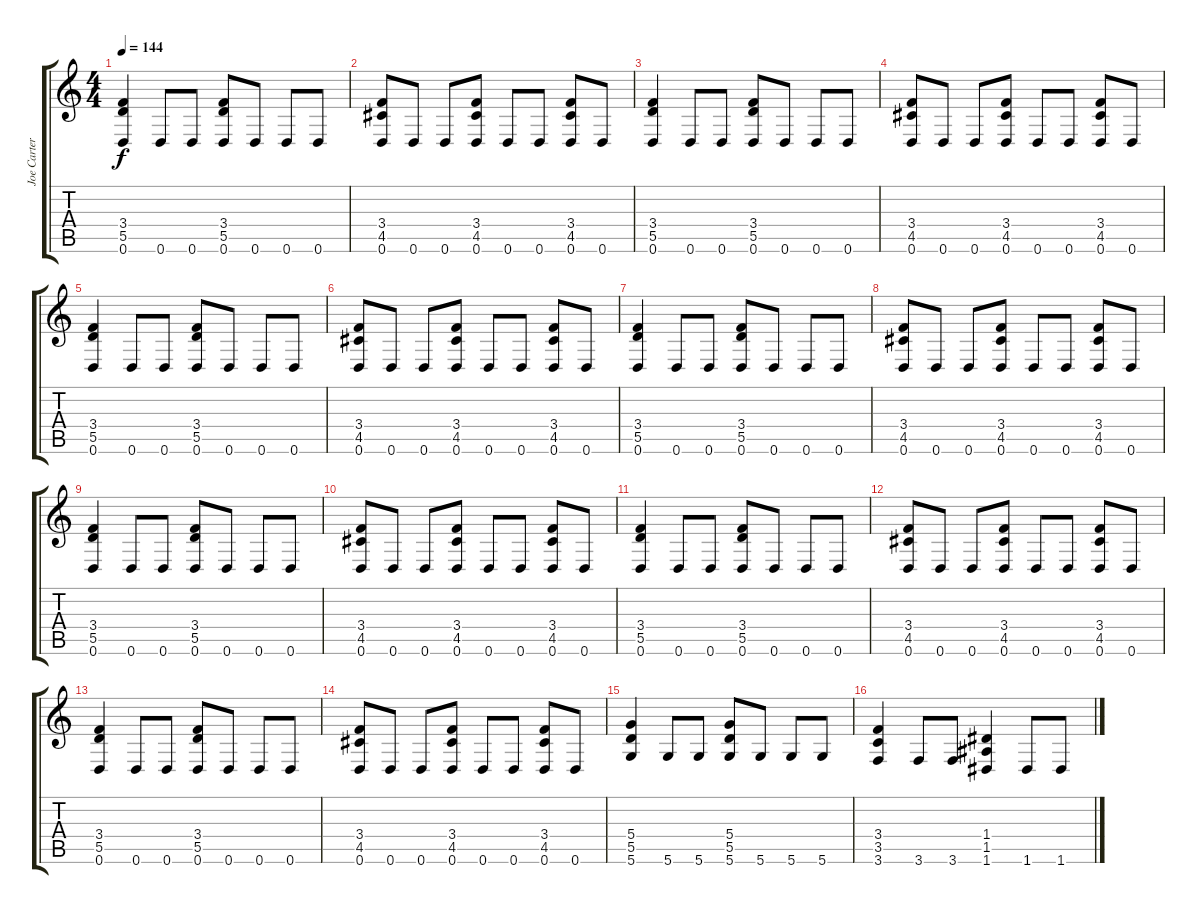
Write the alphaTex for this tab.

\track ("Joe Carter (Second Guitar)" "Joe Carter") {instrument overdrivenguitar}
\staff {score tabs}
\tuning (E4 B3 G3 D3 A2 D2) {hide}
\ts (4 4)
\tempo 144
\clef g2
\ks c
(3.4 5.5 0.6).4{dy f} 0.6.8 0.6.8 (3.4 5.5 0.6).8 0.6.8 0.6.8 0.6.8 |
(3.4 4.5 0.6).8 0.6.8 0.6.8 (3.4 4.5 0.6).8 0.6.8 0.6.8 (3.4 4.5 0.6).8 0.6.8 |
(3.4 5.5 0.6).4 0.6.8 0.6.8 (3.4 5.5 0.6).8 0.6.8 0.6.8 0.6.8 |
(3.4 4.5 0.6).8 0.6.8 0.6.8 (3.4 4.5 0.6).8 0.6.8 0.6.8 (3.4 4.5 0.6).8 0.6.8 |
(3.4 5.5 0.6).4 0.6.8 0.6.8 (3.4 5.5 0.6).8 0.6.8 0.6.8 0.6.8 |
(3.4 4.5 0.6).8 0.6.8 0.6.8 (3.4 4.5 0.6).8 0.6.8 0.6.8 (3.4 4.5 0.6).8 0.6.8 |
(3.4 5.5 0.6).4 0.6.8 0.6.8 (3.4 5.5 0.6).8 0.6.8 0.6.8 0.6.8 |
(3.4 4.5 0.6).8 0.6.8 0.6.8 (3.4 4.5 0.6).8 0.6.8 0.6.8 (3.4 4.5 0.6).8 0.6.8 |
(3.4 5.5 0.6).4 0.6.8 0.6.8 (3.4 5.5 0.6).8 0.6.8 0.6.8 0.6.8 |
(3.4 4.5 0.6).8 0.6.8 0.6.8 (3.4 4.5 0.6).8 0.6.8 0.6.8 (3.4 4.5 0.6).8 0.6.8 |
(3.4 5.5 0.6).4 0.6.8 0.6.8 (3.4 5.5 0.6).8 0.6.8 0.6.8 0.6.8 |
(3.4 4.5 0.6).8 0.6.8 0.6.8 (3.4 4.5 0.6).8 0.6.8 0.6.8 (3.4 4.5 0.6).8 0.6.8 |
(3.4 5.5 0.6).4 0.6.8 0.6.8 (3.4 5.5 0.6).8 0.6.8 0.6.8 0.6.8 |
(3.4 4.5 0.6).8 0.6.8 0.6.8 (3.4 4.5 0.6).8 0.6.8 0.6.8 (3.4 4.5 0.6).8 0.6.8 |
(5.4 5.5 5.6).4 5.6.8 5.6.8 (5.4 5.5 5.6).8 5.6.8 5.6.8 5.6.8 |
(3.4 3.5 3.6).4 3.6.8 3.6.8 (1.4 1.5 1.6).4 1.6.8 1.6.8
